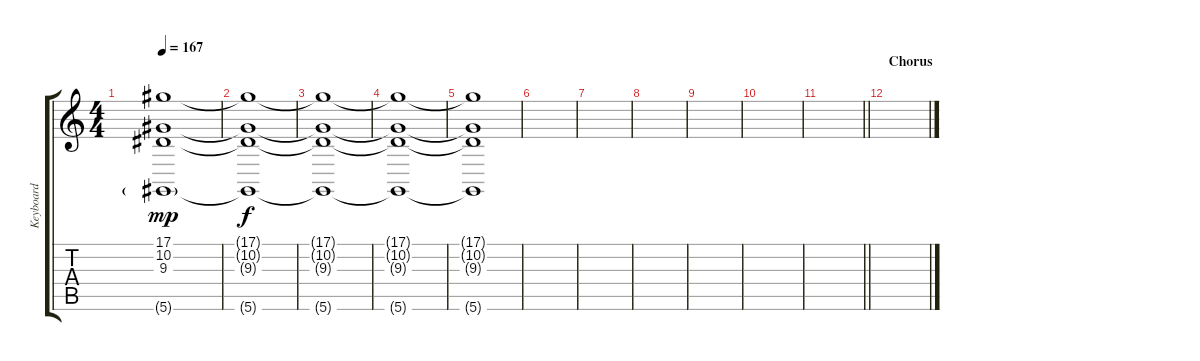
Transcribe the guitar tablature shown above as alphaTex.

\track ("Keyboard" "Keyboard") {instrument fx4atmosphere}
\staff {score tabs}
\tuning (Eb4 Bb3 Gb3 Db3 Ab2 Eb2) {hide}
\ts (4 4)
\tempo 167
\clef g2
\ks c
(17.1 10.2 9.3 5.6{g}).1{dy mp volume 8} |
(17.1{t} 10.2{t} 9.3{t} 5.6{t}).1{dy f} |
(17.1{t} 10.2{t} 9.3{t} 5.6{t}).1 |
(17.1{t} 10.2{t} 9.3{t} 5.6{t}).1 |
(17.1{t} 10.2{t} 9.3{t} 5.6{t}).1 |
|
|
|
|
|
\barLineRight lightlight
|
\section ("" "Chorus")
